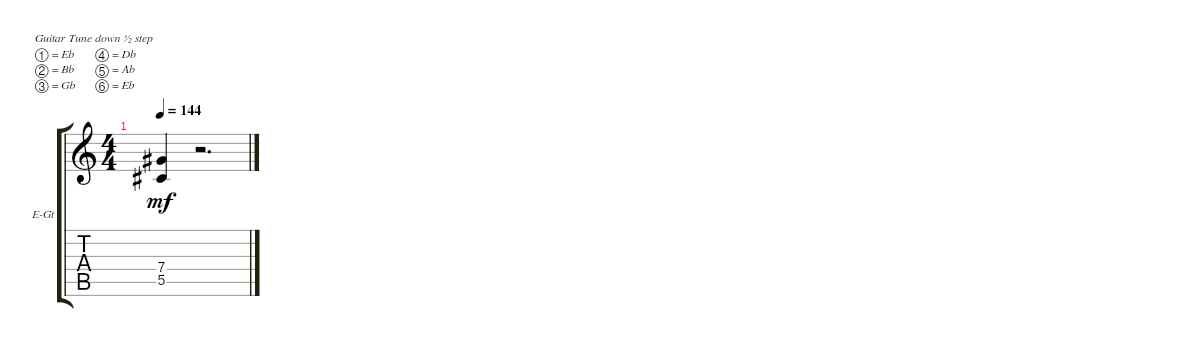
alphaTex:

\bracketExtendMode groupsimilarinstruments
\firstSystemTrackNameOrientation horizontal
\otherSystemsTrackNameOrientation horizontal
\track ("Guitar 1" "E-Gt") {instrument distortionguitar}
\staff {score tabs}
\tuning (Eb4 Bb3 Gb3 Db3 Ab2 Eb2)
\ts (4 4)
\tempo 144
\clef g2
\ks c
(7.4{t} 5.5{t}).4{dy mf} r.2{d}
